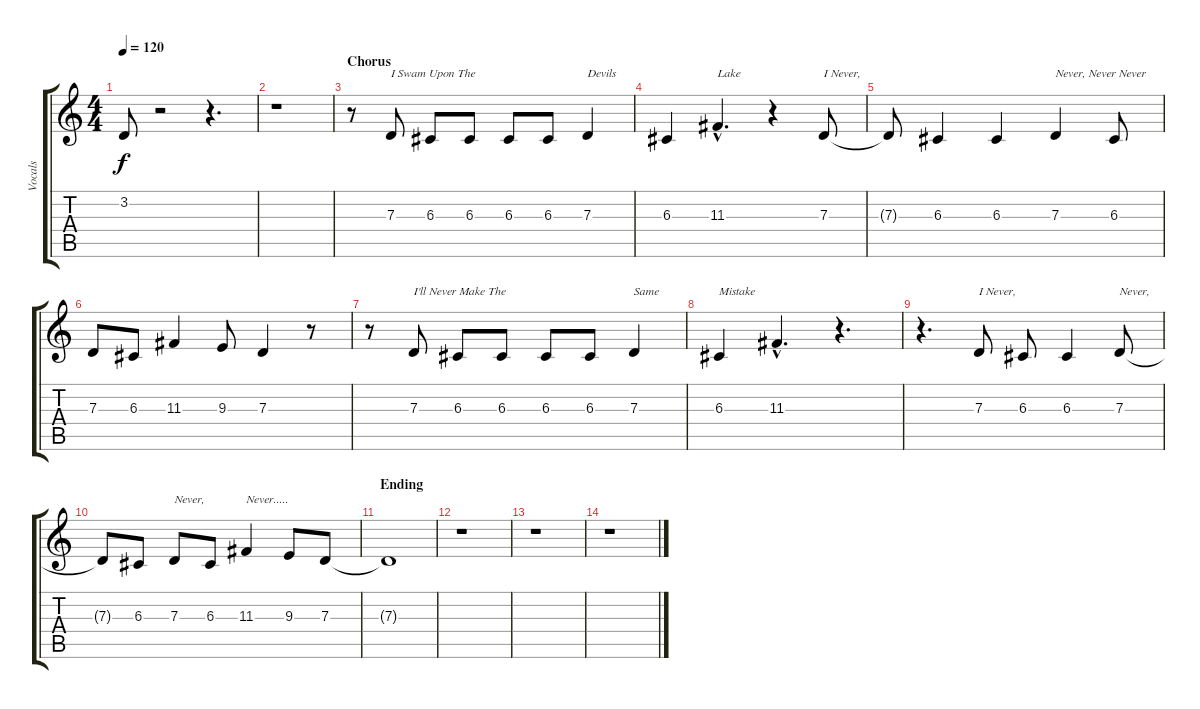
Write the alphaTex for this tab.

\track ("Vocals" "Vocals") {instrument oboe}
\staff {score tabs}
\tuning (E4 B3 G3 D3 A2 E2) {hide}
\ts (4 4)
\tempo 120
\clef g2
\ks c
3.2{t}.8{dy f} r.2 r.4{d} |
r.1 |
\section ("" "Chorus")
r.8 7.3.8{txt "I Swam Upon The"} 6.3.8 6.3.8 6.3.8 6.3.8 7.3.4{txt "Devils"} |
6.3.4 11.3{hac}.4{d txt "Lake"} r.4 7.3.8{txt "I Never, "} |
7.3{t}.8 6.3.4 6.3.4 7.3.4{txt "Never, Never Never"} 6.3.8 |
7.3.8 6.3.8 11.3.4 9.3.8 7.3.4 r.8 |
r.8 7.3.8{txt "I'll Never Make The"} 6.3.8 6.3.8 6.3.8 6.3.8 7.3.4{txt "Same"} |
6.3.4{txt "Mistake"} 11.3{hac}.4{d} r.4{d} |
r.4{d} 7.3.8{txt "I Never, "} 6.3.8 6.3.4 7.3.8{txt "Never,"} |
7.3{t}.8 6.3.8 7.3.8{txt "Never,"} 6.3.8 11.3.4{txt "Never....."} 9.3.8 7.3.8 |
\section ("" "Ending")
7.3{t}.1 |
r.1 |
r.1 |
r.1
